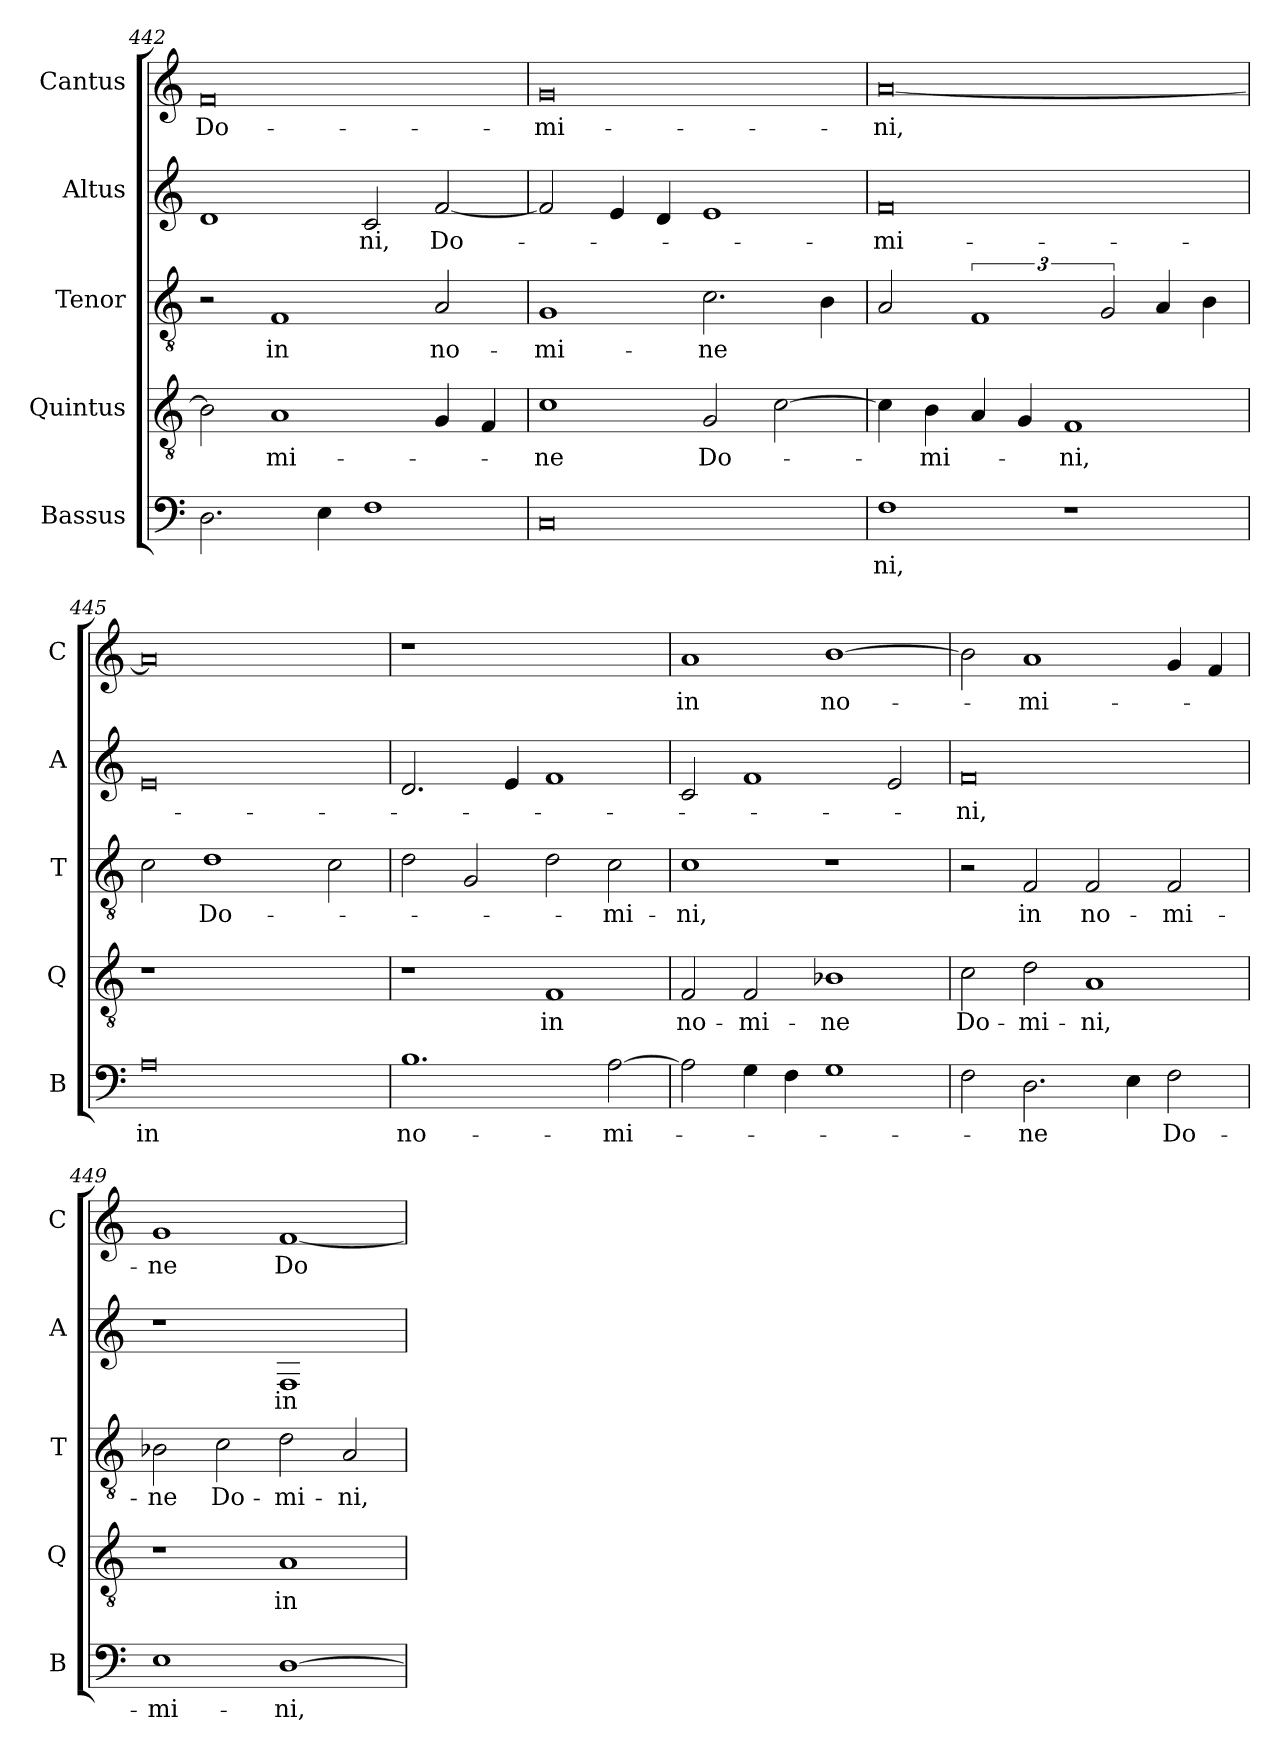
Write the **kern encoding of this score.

**kern	**text	**kern	**text	**kern	**text	**kern	**text	**kern	**text
*part5	*part5	*part4	*part4	*part3	*part3	*part2	*part2	*part1	*part1
*staff5	*staff5	*staff4	*staff4	*staff3	*staff3	*staff2	*staff2	*staff1	*staff1
*I"Bassus	*	*I"Quintus	*	*I"Tenor	*	*I"Altus	*	*I"Cantus	*
*I'B	*	*I'Q	*	*I'T	*	*I'A	*	*I'C	*
!!LO:LB:g=z
*clefF4	*	*clefGv2	*	*clefGv2	*	*clefG2	*	*clefG2	*
*k[]	*	*k[]	*	*k[]	*	*k[]	*	*k[]	*
*C:	*	*C:	*	*C:	*	*C:	*	*C:	*
=442	=442	=442	=442	=442	=442	=442	=442	=442	=442
!	!	!	!	!	!	!	!	!	!LO:LY:b
2.D\	.	2B-\]	.	2r	.	1d	.	0f	Do-
!	!	!	!LO:LY:b	!	!LO:LY:b	!	!	!	!
.	.	1A	-mi-	1F	in	.	.	.	.
4E\	.	.	.	.	.	.	.	.	.
!	!	!	!	!	!	!	!LO:LY:b	!	!
1F	.	.	.	.	.	2c/	-ni,	.	.
!	!	!	!	!	!LO:LY:b	!	!LO:LY:b	!	!
.	.	4G/	.	2A/	no-	[2f/	Do-	.	.
.	.	4F/	.	.	.	.	.	.	.
=443	=443	=443	=443	=443	=443	=443	=443	=443	=443
!	!	!	!LO:LY:b	!	!LO:LY:b	!	!	!	!LO:LY:b
0C	.	1c	-ne	1G	-mi-	2f/]	.	0g	-mi-
.	.	.	.	.	.	4e/	.	.	.
.	.	.	.	.	.	4d/	.	.	.
!	!	!	!LO:LY:b	!	!LO:LY:b	!	!	!	!
.	.	2G/	Do-	2.c\	-ne	1e	.	.	.
.	.	[2c\	.	.	.	.	.	.	.
.	.	.	.	4B\	.	.	.	.	.
=444	=444	=444	=444	=444	=444	=444	=444	=444	=444
!	!LO:LY:b	!	!	!	!	!	!LO:LY:b	!	!LO:LY:b
1F	-ni,	4c\]	.	2A/	.	0f	-mi-	[0a	-ni,
!	!	!	!LO:LY:b	!	!	!	!	!	!
.	.	4B\	-mi-	.	.	.	.	.	.
.	.	4A/	.	3%2F	.	.	.	.	.
.	.	4G/	.	.	.	.	.	.	.
!	!	!	!LO:LY:b	!	!	!	!	!	!
1r	.	1F	-ni,	.	.	.	.	.	.
.	.	.	.	3G/	.	.	.	.	.
.	.	.	.	4A/	.	.	.	.	.
.	.	.	.	4B\	.	.	.	.	.
=445	=445	=445	=445	=445	=445	=445	=445	=445	=445
!	!LO:LY:b	!	!	!	!	!	!	!	!
0A	in	1r	.	2c\	.	0e	.	0a]	.
!	!	!	!	!	!LO:LY:b	!	!	!	!
.	.	.	.	1d	Do-	.	.	.	.
.	.	1ryy	.	.	.	.	.	.	.
.	.	.	.	2c\	.	.	.	.	.
=446	=446	=446	=446	=446	=446	=446	=446	=446	=446
!	!LO:LY:b	!	!	!	!	!	!	!	!
1.B	no-	1r	.	2d\	.	2.d/	.	1r	.
.	.	.	.	2G/	.	.	.	.	.
.	.	.	.	.	.	4e/	.	.	.
!	!	!	!LO:LY:b	!	!	!	!	!	!
.	.	1F	in	2d\	.	1f	.	1ryy	.
!	!LO:LY:b	!	!	!	!LO:LY:b	!	!	!	!
[2A\	-mi-	.	.	2c\	-mi-	.	.	.	.
=447	=447	=447	=447	=447	=447	=447	=447	=447	=447
!	!	!	!LO:LY:b	!	!LO:LY:b	!	!	!	!LO:LY:b
2A\]	.	2F/	no-	1c	-ni,	2c/	.	1a	in
!	!	!	!LO:LY:b	!	!	!	!	!	!
4G\	.	2F/	-mi-	.	.	1f	.	.	.
4F\	.	.	.	.	.	.	.	.	.
!	!	!	!LO:LY:b	!	!	!	!	!	!LO:LY:b
1G	.	1B-X	-ne	1r	.	.	.	[1b	no-
.	.	.	.	.	.	2e/	.	.	.
=448	=448	=448	=448	=448	=448	=448	=448	=448	=448
!	!	!	!LO:LY:b	!	!	!	!LO:LY:b	!	!
2F\	.	2c\	Do-	2r	.	0f	-ni,	2b\]	.
!	!LO:LY:b	!	!LO:LY:b	!	!LO:LY:b	!	!	!	!LO:LY:b
2.D\	-ne	2d\	-mi-	2F/	in	.	.	1a	-mi-
!	!	!	!LO:LY:b	!	!LO:LY:b	!	!	!	!
.	.	1A	-ni,	2F/	no-	.	.	.	.
4E\	.	.	.	.	.	.	.	.	.
!	!LO:LY:b	!	!	!	!LO:LY:b	!	!	!	!
2F\	Do-	.	.	2F/	-mi-	.	.	4g/	.
.	.	.	.	.	.	.	.	4f/	.
!!LO:PB:g=z
=449	=449	=449	=449	=449	=449	=449	=449	=449	=449
!	!LO:LY:b	!	!	!	!LO:LY:b	!	!	!	!LO:LY:b
1E	-mi-	1r	.	2B-X\	-ne	1r	.	1g	-ne
!	!	!	!	!	!LO:LY:b	!	!	!	!
.	.	.	.	2c\	Do-	.	.	.	.
!	!LO:LY:b	!	!LO:LY:b	!	!LO:LY:b	!	!LO:LY:b	!	!LO:LY:b
[1D	-ni,	1A	in	2d\	-mi-	1F	in	[1f	Do-
!	!	!	!	!	!LO:LY:b	!	!	!	!
.	.	.	.	2A/	-ni,	.	.	.	.
=	=	=	=	=	=	=	=	=	=
*-	*-	*-	*-	*-	*-	*-	*-	*-	*-
